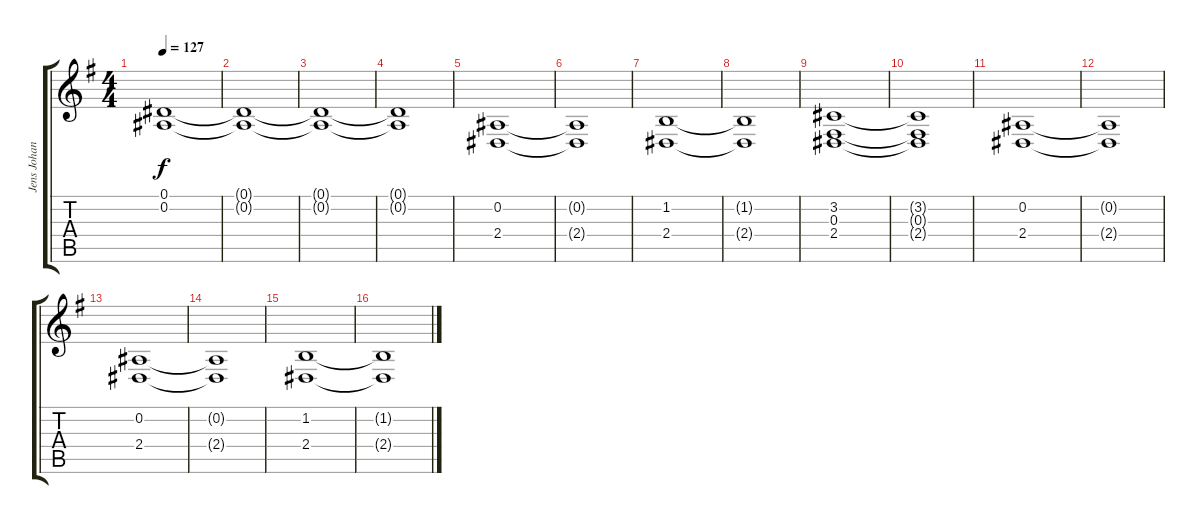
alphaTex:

\track ("Jens Johansson I" "Jens Johan") {instrument choiraahs}
\staff {score tabs}
\tuning (Eb4 Bb3 Gb3 Db3 Ab2 Eb2) {hide}
\ts (4 4)
\tempo 127
\clef g2
\ks g
(0.1 0.2).1{dy f} |
(0.1{t} 0.2{t}).1 |
(0.1{t} 0.2{t}).1 |
(0.1{t} 0.2{t}).1 |
(0.2 2.4).1{volume 10 instrument synthstrings1} |
(0.2{t} 2.4{t}).1 |
(1.2 2.4).1 |
(1.2{t} 2.4{t}).1 |
(3.2 0.3 2.4).1 |
(3.2{t} 0.3{t} 2.4{t}).1 |
(0.2 2.4).1 |
(0.2{t} 2.4{t}).1 |
(0.2 2.4).1{volume 10 instrument synthstrings1} |
(0.2{t} 2.4{t}).1 |
(1.2 2.4).1 |
(1.2{t} 2.4{t}).1
